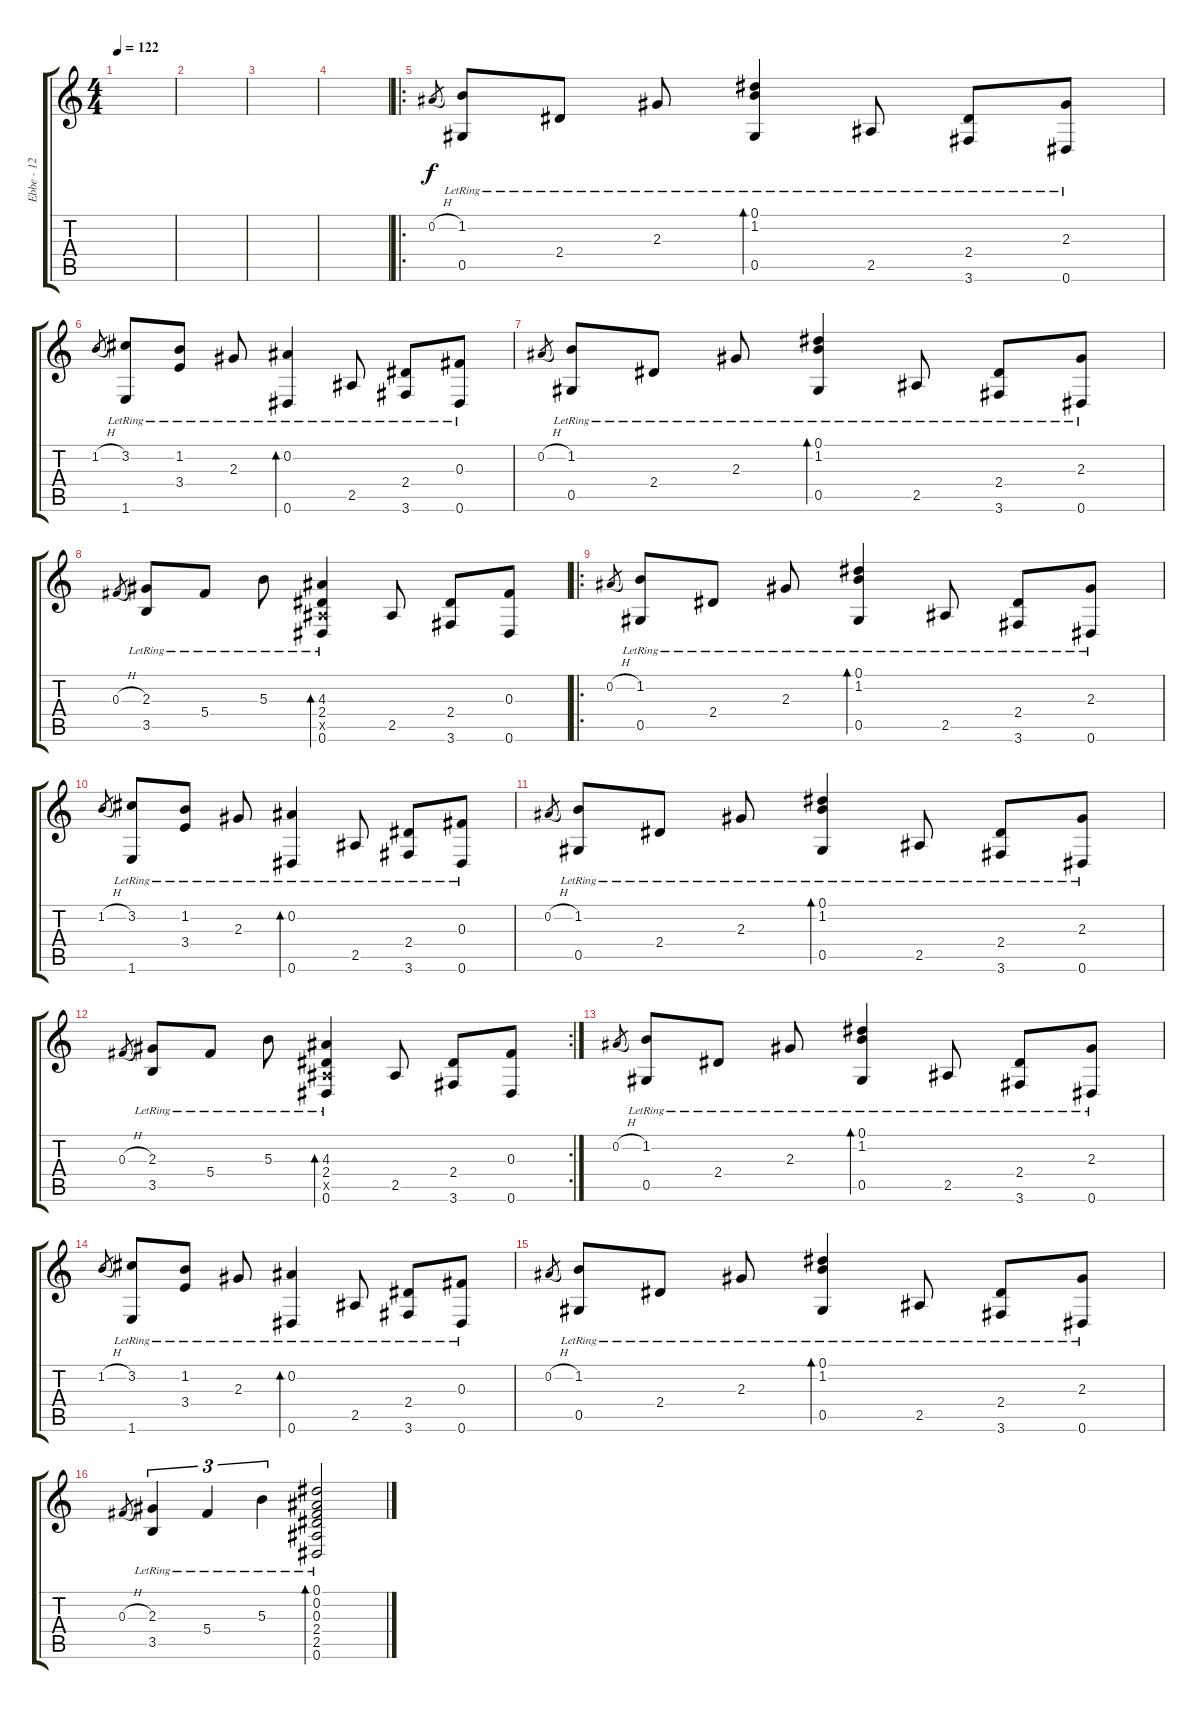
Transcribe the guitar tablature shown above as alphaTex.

\track ("Ebbe - 12 String" "Ebbe - 12 ") {instrument electricguitarclean}
\staff {score tabs}
\tuning (Eb4 Bb3 Gb3 Db3 Ab2 Eb2) {hide}
\ts (4 4)
\tempo 122
\clef g2
\ks c
|
|
|
|
\ro
0.2{h}.8{gr} (1.2{lr} 0.5{lr}).8 2.4{lr}.8 2.3{lr}.8 (0.1{lr} 1.2{lr} 0.5{lr}).4{bd 120} 2.5{lr}.8 (2.4{lr} 3.6{lr}).8 (2.3{lr} 0.6{lr}).8 |
1.2{h}.8{gr} (3.2{lr} 1.6{lr}).8 (1.2{lr} 3.4{lr}).8 2.3{lr}.8 (0.2{lr} 0.6{lr}).4{bd 120} 2.5{lr}.8 (2.4{lr} 3.6{lr}).8 (0.3{lr} 0.6{lr}).8 |
0.2{h}.8{gr} (1.2{lr} 0.5{lr}).8 2.4{lr}.8 2.3{lr}.8 (0.1{lr} 1.2{lr} 0.5{lr}).4{bd 120} 2.5{lr}.8 (2.4{lr} 3.6{lr}).8 (2.3{lr} 0.6{lr}).8 |
0.3{h}.8{gr} (2.3{lr} 3.5{lr}).8 5.4{lr}.8 5.3{lr}.8 (4.3{lr} 2.4{lr} 2.5{x} 0.6{lr}).4{bd 30} 2.5.8 (2.4 3.6).8 (0.3 0.6).8 |
\ro
0.2{h}.8{gr} (1.2{lr} 0.5{lr}).8 2.4{lr}.8 2.3{lr}.8 (0.1{lr} 1.2{lr} 0.5{lr}).4{bd 120} 2.5{lr}.8 (2.4{lr} 3.6{lr}).8 (2.3{lr} 0.6{lr}).8 |
1.2{h}.8{gr} (3.2{lr} 1.6{lr}).8 (1.2{lr} 3.4{lr}).8 2.3{lr}.8 (0.2{lr} 0.6{lr}).4{bd 120} 2.5{lr}.8 (2.4{lr} 3.6{lr}).8 (0.3{lr} 0.6{lr}).8 |
0.2{h}.8{gr} (1.2{lr} 0.5{lr}).8 2.4{lr}.8 2.3{lr}.8 (0.1{lr} 1.2{lr} 0.5{lr}).4{bd 120} 2.5{lr}.8 (2.4{lr} 3.6{lr}).8 (2.3{lr} 0.6{lr}).8 |
\rc 2
0.3{h}.8{gr} (2.3{lr} 3.5{lr}).8 5.4{lr}.8 5.3{lr}.8 (4.3{lr} 2.4{lr} 2.5{x} 0.6{lr}).4{bd 30} 2.5.8 (2.4 3.6).8 (0.3 0.6).8 |
0.2{h}.8{gr} (1.2{lr} 0.5{lr}).8 2.4{lr}.8 2.3{lr}.8 (0.1{lr} 1.2{lr} 0.5{lr}).4{bd 120} 2.5{lr}.8 (2.4{lr} 3.6{lr}).8 (2.3{lr} 0.6{lr}).8 |
1.2{h}.8{gr} (3.2{lr} 1.6{lr}).8 (1.2{lr} 3.4{lr}).8 2.3{lr}.8 (0.2{lr} 0.6{lr}).4{bd 120} 2.5{lr}.8 (2.4{lr} 3.6{lr}).8 (0.3{lr} 0.6{lr}).8 |
0.2{h}.8{gr} (1.2{lr} 0.5{lr}).8 2.4{lr}.8 2.3{lr}.8 (0.1{lr} 1.2{lr} 0.5{lr}).4{bd 120} 2.5{lr}.8 (2.4{lr} 3.6{lr}).8 (2.3{lr} 0.6{lr}).8 |
0.3{h}.8{gr} (2.3{lr} 3.5{lr}).4{tu (3 2)} 5.4{lr}.4{tu (3 2)} 5.3{lr}.4{tu (3 2)} (0.1 0.2 0.3{lr} 2.4{lr} 2.5 0.6{lr}).2{bd 30}
